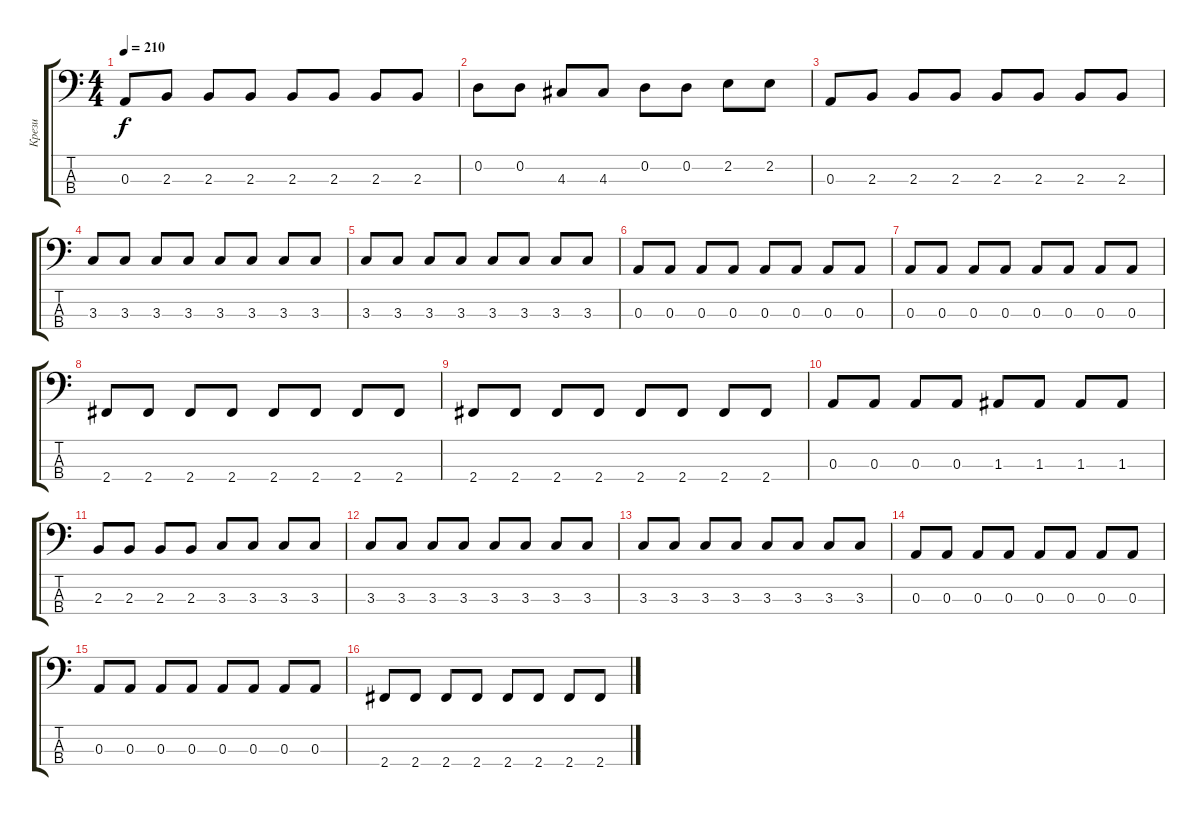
\track ("Крези" "Крези") {instrument electricbassfinger}
\staff {score tabs}
\tuning (G2 D2 A1 E1) {hide}
\ts (4 4)
\tempo 210
\clef f4
\ks c
0.3.8{dy f} 2.3.8 2.3.8 2.3.8 2.3.8 2.3.8 2.3.8 2.3.8 |
0.2.8 0.2.8 4.3.8 4.3.8 0.2.8 0.2.8 2.2.8 2.2.8 |
0.3.8 2.3.8 2.3.8 2.3.8 2.3.8 2.3.8 2.3.8 2.3.8 |
3.3.8 3.3.8 3.3.8 3.3.8 3.3.8 3.3.8 3.3.8 3.3.8 |
3.3.8 3.3.8 3.3.8 3.3.8 3.3.8 3.3.8 3.3.8 3.3.8 |
0.3.8 0.3.8 0.3.8 0.3.8 0.3.8 0.3.8 0.3.8 0.3.8 |
0.3.8 0.3.8 0.3.8 0.3.8 0.3.8 0.3.8 0.3.8 0.3.8 |
2.4.8 2.4.8 2.4.8 2.4.8 2.4.8 2.4.8 2.4.8 2.4.8 |
2.4.8 2.4.8 2.4.8 2.4.8 2.4.8 2.4.8 2.4.8 2.4.8 |
0.3.8 0.3.8 0.3.8 0.3.8 1.3.8 1.3.8 1.3.8 1.3.8 |
2.3.8 2.3.8 2.3.8 2.3.8 3.3.8 3.3.8 3.3.8 3.3.8 |
3.3.8 3.3.8 3.3.8 3.3.8 3.3.8 3.3.8 3.3.8 3.3.8 |
3.3.8 3.3.8 3.3.8 3.3.8 3.3.8 3.3.8 3.3.8 3.3.8 |
0.3.8 0.3.8 0.3.8 0.3.8 0.3.8 0.3.8 0.3.8 0.3.8 |
0.3.8 0.3.8 0.3.8 0.3.8 0.3.8 0.3.8 0.3.8 0.3.8 |
2.4.8 2.4.8 2.4.8 2.4.8 2.4.8 2.4.8 2.4.8 2.4.8
